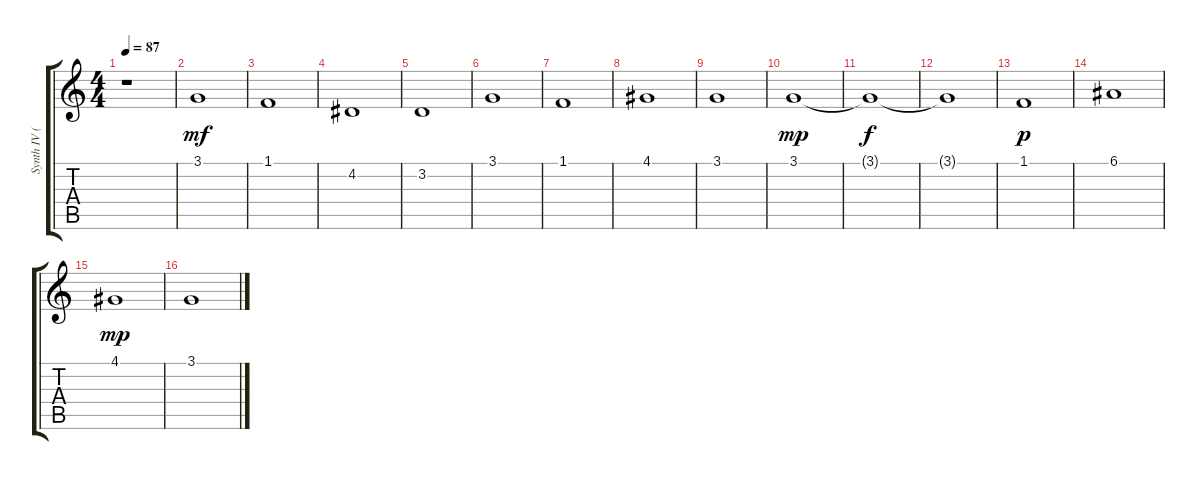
\track ("Synth IV (Banks)" "Synth IV (") {instrument synthstrings2}
\staff {score tabs}
\tuning (E4 B3 G3 D3 A2 E2) {hide}
\ts (4 4)
\tempo 87
\clef g2
\ks c
r.1{dy mf instrument synthstrings2} |
3.1.1 |
1.1.1 |
4.2.1 |
3.2.1 |
3.1.1 |
1.1.1 |
4.1.1 |
3.1.1 |
3.1.1{dy mp} |
3.1{t}.1{dy f} |
3.1{t}.1 |
1.1.1{dy p} |
6.1.1 |
4.1.1{dy mp} |
3.1.1
